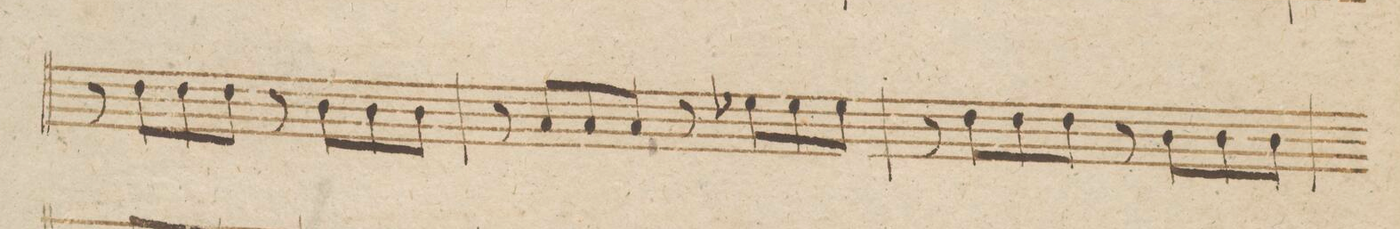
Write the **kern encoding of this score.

**kern	**dynam
*I"Violino 1mo	*
*clefG2	*
*k[b-]	*
*met(c)	*
*M4/4	*
8r	.
8dd\L	.
8dd\	.
8dd\J	.
8r	.
8b-\L	.
8b-\	.
8b-\J	.
=154	=154
8r	.
8a/L	.
8a/	.
8a/J	.
8r	.
8ee-X\L	.
8ee-\	.
8ee-\J	.
=155	=155
8r	.
8dd\L	.
8dd\	.
8dd\J	.
8r	.
8b-\L	.
8b-\	.
8b-\J	.
=156	=156
*-	*-
